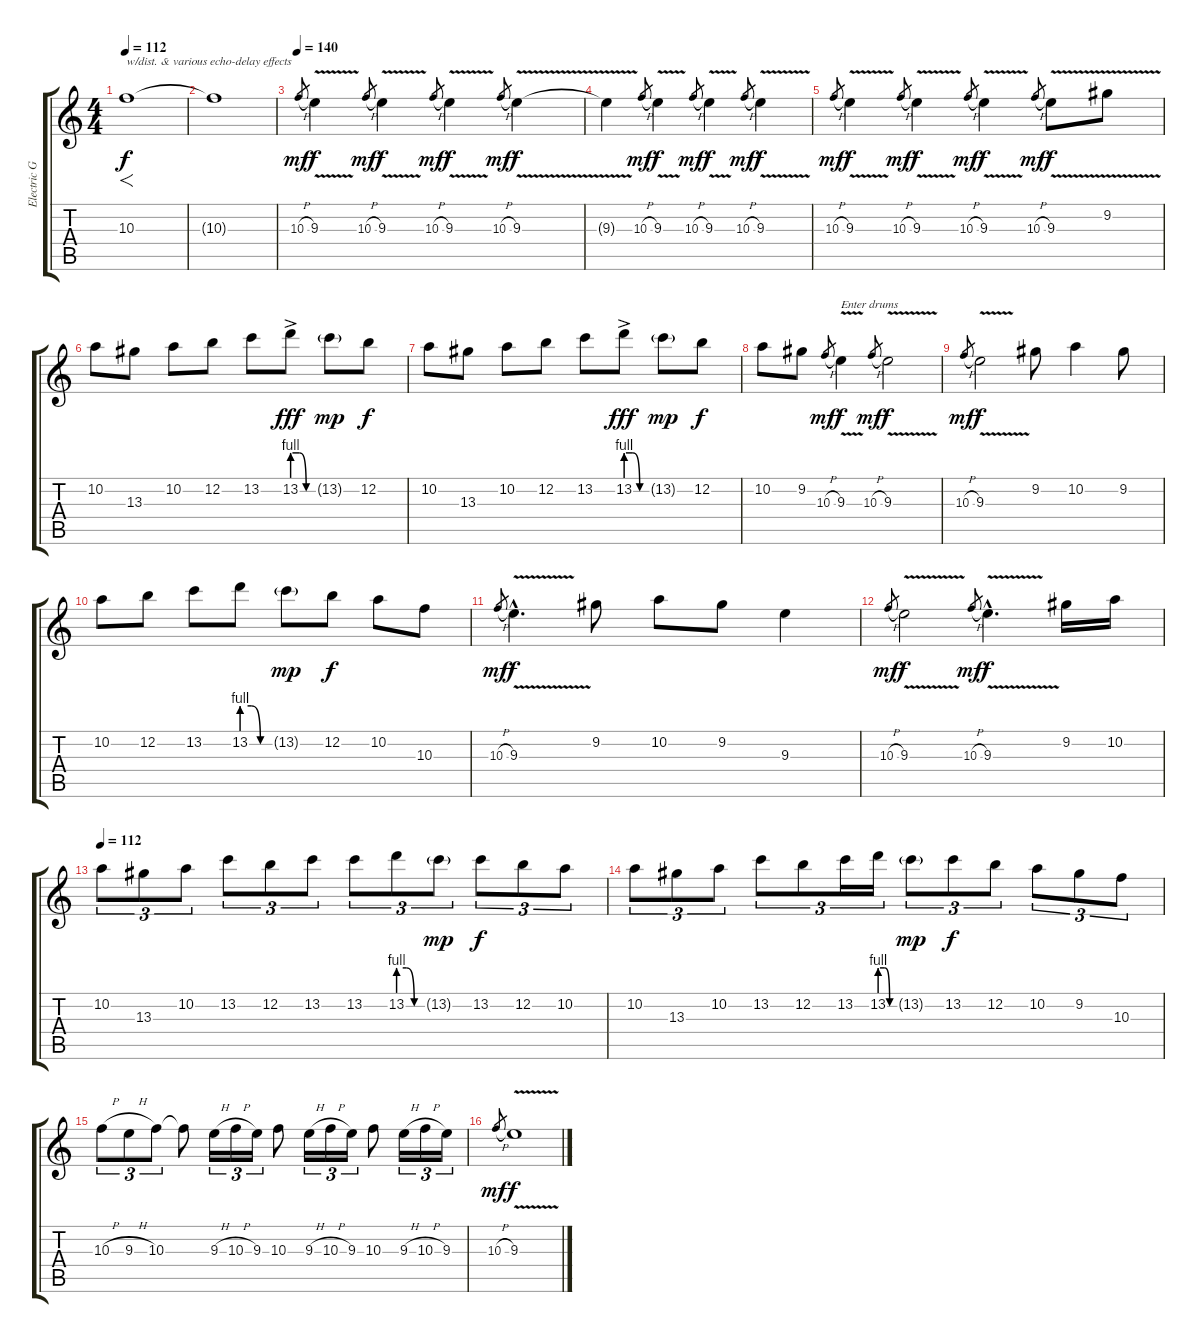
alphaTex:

\track ("Electric Guitar 1" "Electric G") {instrument distortionguitar}
\staff {score tabs}
\tuning (E4 B3 G3 D3 A2 E2) {hide}
\ts (4 4)
\tempo 112
\clef g2
\ks c
10.3.1{f txt "w/dist. & various echo-delay effects" dy f volume 16 instrument distortionguitar} |
10.3{t}.1 |
\tempo 140
10.3{h}.8{gr dy mf} 9.3{v}.4{dy f volume 13} 10.3{h}.8{gr dy mf} 9.3{v}.4{dy f} 10.3{h}.8{gr dy mf} 9.3{v}.4{dy f} 10.3{h}.8{gr dy mf} 9.3{v}.4{dy f} |
9.3{t}.4 10.3{h}.8{gr dy mf} 9.3{v}.4{dy f} 10.3{h}.8{gr dy mf} 9.3{v}.4{dy f} 10.3{h}.8{gr dy mf} 9.3{v}.4{dy f} |
10.3{h}.8{gr dy mf} 9.3{v}.4{dy f} 10.3{h}.8{gr dy mf} 9.3{v}.4{dy f} 10.3{h}.8{gr dy mf} 9.3{v}.4{dy f} 10.3{h}.8{gr dy mf} 9.3{v}.8{dy f} 9.2{v}.8 |
10.2.8 13.3.8 10.2.8 12.2.8 13.2.8 13.2{be (custom 0 4 20 4 40 0 60 0) ac}.8{dy fff} 13.2{g}.8{dy mp} 12.2.8{dy f} |
10.2.8 13.3.8 10.2.8 12.2.8 13.2.8 13.2{be (custom 0 4 20 4 40 0 60 0) ac}.8{dy fff} 13.2{g}.8{dy mp} 12.2.8{dy f} |
10.2.8 9.2.8 10.3{h}.8{gr dy mf} 9.3{v}.4{txt "Enter drums" dy f} 10.3{h}.8{gr dy mf} 9.3{v}.2{dy f} |
10.3{h}.8{gr dy mf} 9.3{v}.2{dy f} 9.2.8 10.2.4 9.2.8 |
10.2.8 12.2.8 13.2.8 13.2{be (custom 0 4 20 4 40 0 60 0)}.8 13.2{g}.8{dy mp} 12.2.8{dy f} 10.2.8 10.3.8 |
10.3{h}.8{gr dy mf} 9.3{v hac}.4{d dy f} 9.2.8 10.2.8 9.2.8 9.3.4 |
10.3{h}.8{gr dy mf} 9.3{v}.2{dy f} 10.3{h}.8{gr dy mf} 9.3{v hac}.4{d dy f} 9.2.16 10.2.16 |
\tempo 112
10.2.8{tu (3 2) volume 12} 13.3.8{tu (3 2)} 10.2.8{tu (3 2)} 13.2.8{tu (3 2)} 12.2.8{tu (3 2)} 13.2.8{tu (3 2)} 13.2.8{tu (3 2)} 13.2{be (custom 0 4 20 4 40 0 60 0)}.8{tu (3 2)} 13.2{g}.8{tu (3 2) dy mp} 13.2.8{tu (3 2) dy f} 12.2.8{tu (3 2)} 10.2.8{tu (3 2)} |
10.2.8{tu (3 2)} 13.3.8{tu (3 2)} 10.2.8{tu (3 2)} 13.2.8{tu (3 2)} 12.2.8{tu (3 2)} 13.2.16{tu (3 2)} 13.2{be (custom 0 4 20 4 40 0 60 0)}.16{tu (3 2)} 13.2{g}.8{tu (3 2) dy mp} 13.2.8{tu (3 2) dy f} 12.2.8{tu (3 2)} 10.2.8{tu (3 2)} 9.2.8{tu (3 2)} 10.3.8{tu (3 2)} |
10.3{h}.8{tu (3 2)} 9.3{h}.8{tu (3 2)} 10.3.8{tu (3 2)} 10.3{t}.8 9.3{h}.16{tu (3 2)} 10.3{h}.16{tu (3 2)} 9.3.16{tu (3 2)} 10.3.8 9.3{h}.16{tu (3 2)} 10.3{h}.16{tu (3 2)} 9.3.16{tu (3 2)} 10.3.8 9.3{h}.16{tu (3 2)} 10.3{h}.16{tu (3 2)} 9.3.16{tu (3 2)} |
10.3{h}.8{gr dy mf} 9.3{v}.1{dy f}
